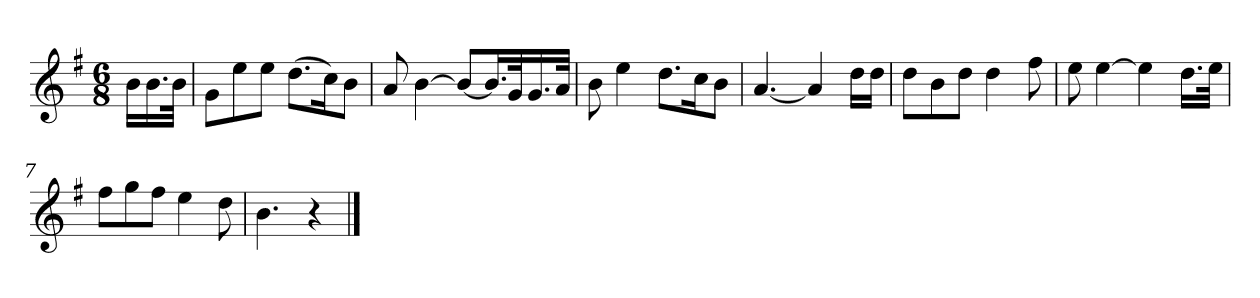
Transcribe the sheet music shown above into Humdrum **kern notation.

**kern
*part1
*staff1
*k[f#]
*M6/8
*MM120
=
16bLL
16.b
32bJJk
=1
8gL
8ee
8eeJ
(8.ddL
16ccK)
8bJ
=2
8a
[4b
8bL_
16.bL]
32gK
16.g
32aJJk
=3
8b
4ee
8.ddL
16ccK
8bJ
=4
[4.a
4a]
16ddLL
16ddJJ
=5
8ddL
8b
8ddJ
4dd
8ff#
=6
8ee
[4ee
4ee]
16.ddLL
32eeJJk
=7
8ff#L
8gg
8ff#J
4ee
8dd
=8
4.b
4r
==
*-
